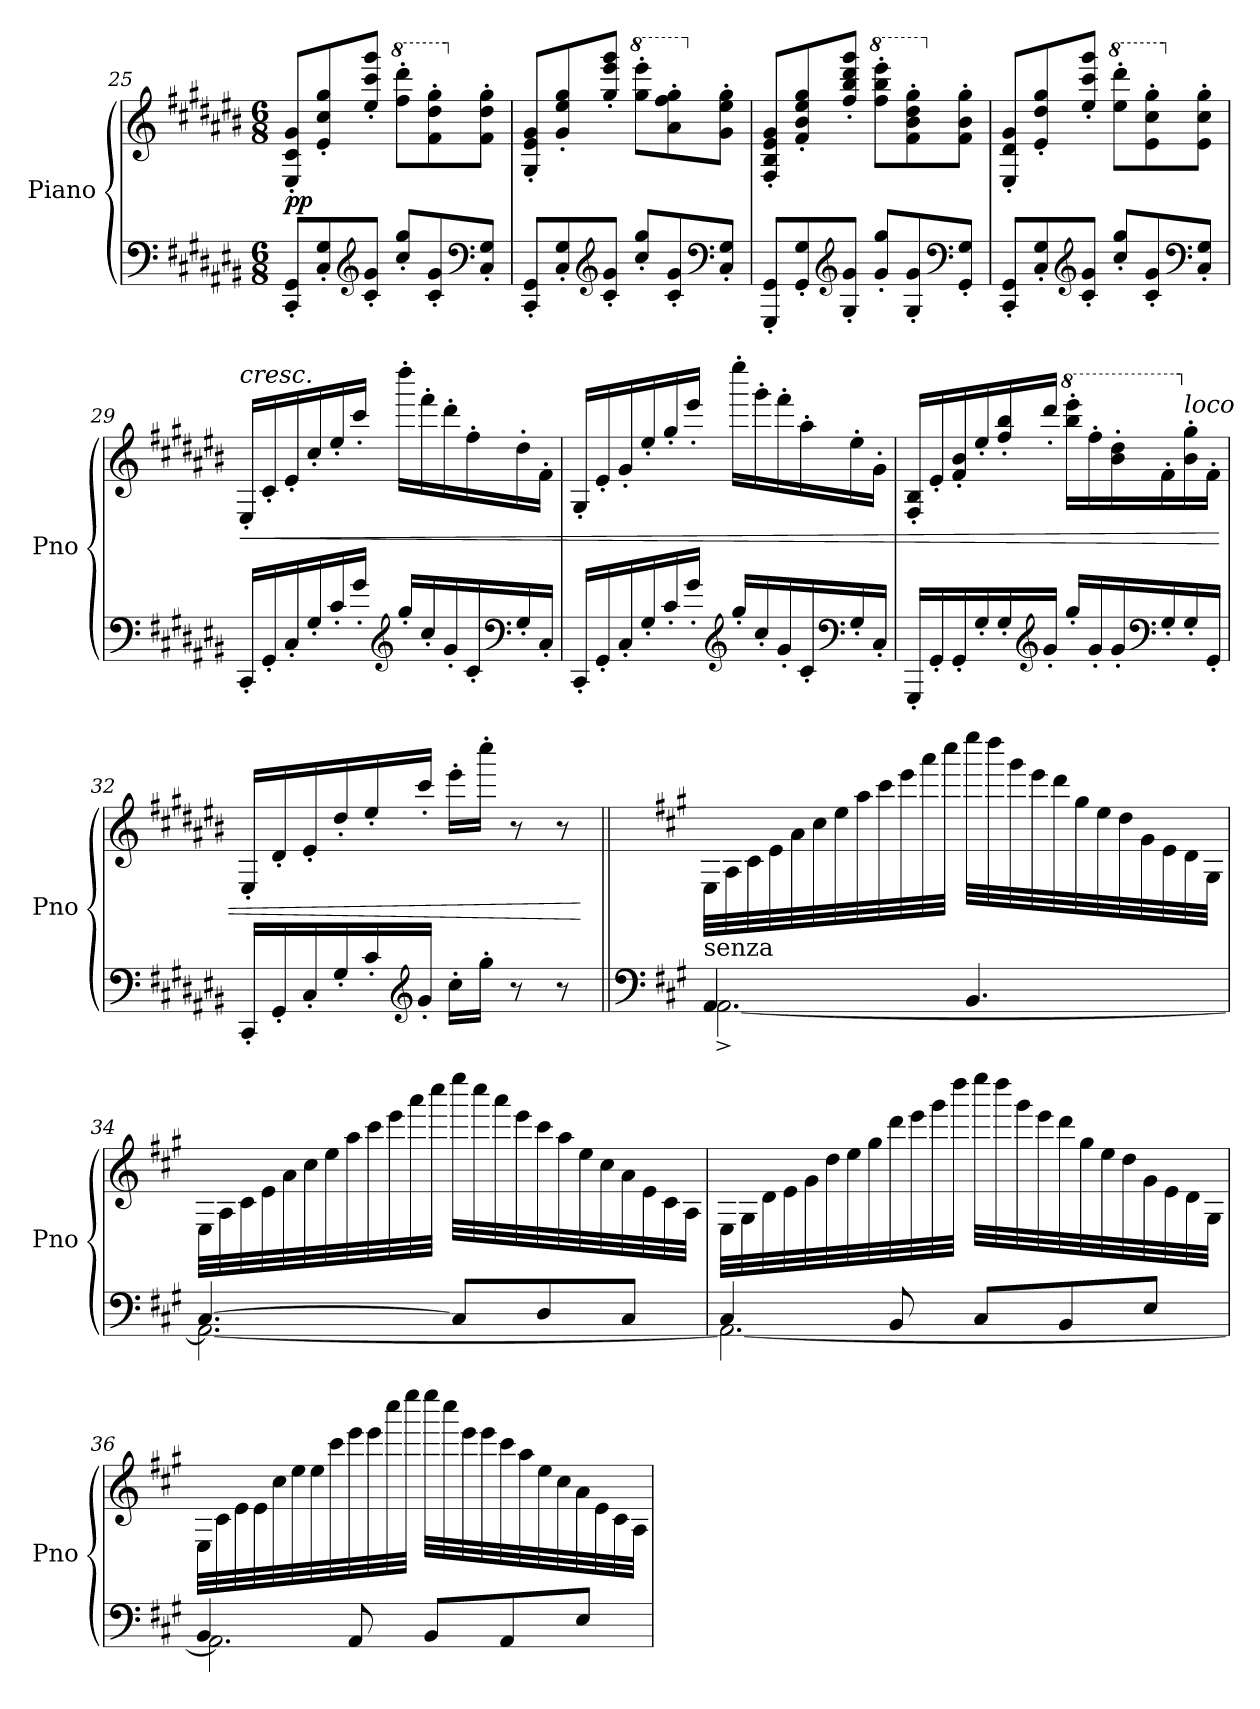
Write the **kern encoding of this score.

**kern	**kern	**dynam
*part1	*part1	*part1
*staff2	*staff1	*staff1/2
*I"Piano	*	*
*I'Pno	*	*
*clefF4	*clefG2	*
*k[f#c#g#d#a#e#b#]	*k[f#c#g#d#a#e#b#]	*
*M6/8	*M6/8	*
=25	=25	=25
!	!	!LO:DY:b
8CC#/' 8GG#/'L	8E#/' 8c#/' 8g#/'L	pp
8C#/' 8G#/'	8e#/' 8cc#/' 8gg#/'	.
*clefG2	*	*
8c#/' 8g#/'J	8ee#/' 8ccc#/' 8ggg#/'J	.
*	*8va	*
8cc#/' 8gg#/'L	8fff#\' 8dddd#\'L	.
8c#/' 8g#/'	8ff#\' 8ddd#\' 8ggg#\'	.
*clefF4	*	*
*	*X8va	*
8C#/' 8G#/'J	8f#\' 8dd#\' 8gg#\'J	.
=26	=26	=26
8CC#/' 8GG#/'L	8G#/' 8e#/' 8g#/'L	.
8C#/' 8G#/'	8g#/' 8ee#/' 8gg#/'	.
*clefG2	*	*
8c#/' 8g#/'J	8gg#/' 8eee#/' 8ggg#/'J	.
*	*8va	*
8cc#/' 8gg#/'L	8ggg#\' 8eeee#\'L	.
8c#/' 8g#/'	8aa#\' 8fff#\' 8ggg#\'	.
*clefF4	*	*
*	*X8va	*
8C#/' 8G#/'J	8g#\' 8ee#\' 8gg#\'J	.
!!LO:LB:g=z
=27	=27	=27
8GGG#/' 8GG#/'L	8F#/' 8B#/' 8e#/' 8g#/'L	.
8GG#/' 8G#/'	8f#/' 8b#/' 8ee#/' 8gg#/'	.
*clefG2	*	*
8G#/' 8g#/'J	8ff#/' 8bb#/' 8ddd#/' 8ggg#/'J	.
*	*8va	*
8g#/' 8gg#/'L	8fff#\' 8bbb#\' 8eeee#\'L	.
8G#/' 8g#/'	8ff#\' 8bb#\' 8ddd#\' 8ggg#\'	.
*clefF4	*	*
*	*X8va	*
8GG#/' 8G#/'J	8f#\' 8b#\' 8gg#\'J	.
=28	=28	=28
8CC#/' 8GG#/'L	8E#/' 8d#/' 8g#/'L	.
8C#/' 8G#/'	8e#/' 8dd#/' 8gg#/'	.
*clefG2	*	*
8c#/' 8g#/'J	8ee#/' 8ccc#/' 8ggg#/'J	.
*	*8va	*
8cc#/' 8gg#/'L	8eee#\' 8dddd#\'L	.
8c#/' 8g#/'	8ee#\' 8ccc#\' 8ggg#\'	.
*clefF4	*	*
*	*X8va	*
8C#/' 8G#/'J	8e#\' 8cc#\' 8gg#\'J	.
=29	=29	=29
!	!LO:TX:a:i:t=cresc.	!
!	!	!LO:HP:b
16CC#'/LL	16E#'/LL	<
16GG#'/	16c#'/	.
16C#'/	16e#'/	.
16G#'/	16cc#'/	.
16c#'/	16ee#'/	.
16g#'/JJ	16ccc#'/JJ	.
*clefG2	*	*
16gg#'/LL	16dddd#'\LL	.
16cc#'/	16fff#'\	.
16g#'/	16ddd#'\	.
16c#'/	16ff#'\	.
*clefF4	*	*
16G#'/	16dd#'\	.
16C#'/JJ	16f#'\JJ	.
!!LO:LB:g=z
=30	=30	=30
16CC#'/LL	16G#'/LL	.
16GG#'/	16e#'/	.
16C#'/	16g#'/	.
16G#'/	16ee#'/	.
16c#'/	16gg#'/	.
16g#'/JJ	16eee#'/JJ	.
*clefG2	*	*
16gg#'/LL	16eeee#'\LL	.
16cc#'/	16ggg#'\	.
16g#'/	16fff#'\	.
16c#'/	16aa#'\	.
*clefF4	*	*
16G#'/	16ee#'\	.
16C#'/JJ	16g#'\JJ	.
=31	=31	=31
16GGG#'/LL	16F#/' 16B#/'LL	.
16GG#'/	16e#'/	.
16GG#'/	16f#/' 16b#/'	.
16G#'/	16ee#'/	.
16G#'/	16ff#/' 16bb#/'	.
*clefG2	*	*
16g#'/JJ	16ddd#'/JJ	.
*	*8va	*
16gg#'/LL	16bbb#\' 16eeee#\'LL	.
16g#'/	16fff#'\	.
16g#'/	16bb#\' 16ddd#\'	.
*clefF4	*	*
16G#'/	16ff#'\	.
*	*X8va	*
!	!LO:TX:a:i:t=loco	!
16G#'/	16b#\' 16gg#\'	.
16GG#'/JJ	16f#'\JJ	.
=32	=32	=32
16CC#'/LL	16E#'/LL	.
16GG#'/	16d#'/	.
16C#'/	16e#'/	.
16G#'/	16dd#'/	.
16c#'/	16ee#'/	.
*clefG2	*	*
16g#'/JJ	16ccc#'/JJ	.
16cc#'\LL	16eee#'\LL	.
16gg#'\JJ	16cccc#'\JJ	.
8r	8r	.
8r	8r	.
.	.	[
!!LO:PB:g=z
=33||	=33||	=33||
*clefF4	*	*
*k[f#c#g#]	*k[f#c#g#]	*
*^	*	*
!	!	!LO:TX:b:t=senza	!
!	!	!	!LO:DY:b=2
!	!	!	!LO:DY:n=1:b
4.AA/	[2.AA^\	32E\LLL	sf mf
.	.	32A\	.
.	.	32c#\	.
.	.	32e\	.
.	.	32a\	.
.	.	32cc#\	.
.	.	32ee\	.
.	.	32aa\	.
.	.	32ccc#\	.
.	.	32eee\	.
.	.	32aaa\	.
.	.	32cccc#\JJJ	.
4.BB/	.	32eeee\LLL	.
.	.	32dddd\	.
.	.	32ggg#\	.
.	.	32eee\	.
.	.	32ddd\	.
.	.	32gg#\	.
.	.	32ee\	.
.	.	32dd\	.
.	.	32g#\	.
.	.	32e\	.
.	.	32d\	.
.	.	32G#\JJJ	.
=34	=34	=34	=34
[4.C#/	2.AA\_	32E\LLL	.
.	.	32A\	.
.	.	32c#\	.
.	.	32e\	.
.	.	32a\	.
.	.	32cc#\	.
.	.	32ee\	.
.	.	32aa\	.
.	.	32ccc#\	.
.	.	32eee\	.
.	.	32aaa\	.
.	.	32cccc#\JJJ	.
8C#/L]	.	32eeee\LLL	.
.	.	32cccc#\	.
.	.	32aaa\	.
.	.	32eee\	.
8D/	.	32ccc#\	.
.	.	32aa\	.
.	.	32ee\	.
.	.	32cc#\	.
8C#/J	.	32a\	.
.	.	32e\	.
.	.	32c#\	.
.	.	32A\JJJ	.
!!LO:LB:g=z
=35	=35	=35	=35
4C#/	2.AA\_	32E\LLL	.
.	.	32G#\	.
.	.	32d\	.
.	.	32e\	.
.	.	32g#\	.
.	.	32dd\	.
.	.	32ee\	.
.	.	32gg#\	.
8BB/	.	32ddd\	.
.	.	32eee\	.
.	.	32ggg#\	.
.	.	32dddd\JJJ	.
8C#/L	.	32eeee\LLL	.
.	.	32dddd\	.
.	.	32ggg#\	.
.	.	32eee\	.
8BB/	.	32ddd\	.
.	.	32gg#\	.
.	.	32ee\	.
.	.	32dd\	.
8E/J	.	32g#\	.
.	.	32e\	.
.	.	32d\	.
.	.	32G#\JJJ	.
=36	=36	=36	=36
4BB/	2.AA\]	32E\LLL	.
.	.	32c#\	.
.	.	32e\	.
.	.	32e\	.
.	.	32cc#\	.
.	.	32ee\	.
.	.	32ee\	.
.	.	32ccc#\	.
8AA/	.	32eee\	.
.	.	32eee\	.
.	.	32cccc#\	.
.	.	32eeee\JJJ	.
8BB/L	.	32eeee\LLL	.
.	.	32cccc#\	.
.	.	32eee\	.
.	.	32eee\	.
8AA/	.	32ccc#\	.
.	.	32aa\	.
.	.	32ee\	.
.	.	32cc#\	.
8E/J	.	32a\	.
.	.	32e\	.
.	.	32c#\	.
.	.	32A\JJJ	.
*v	*v	*	*
=	=	=
*-	*-	*-
